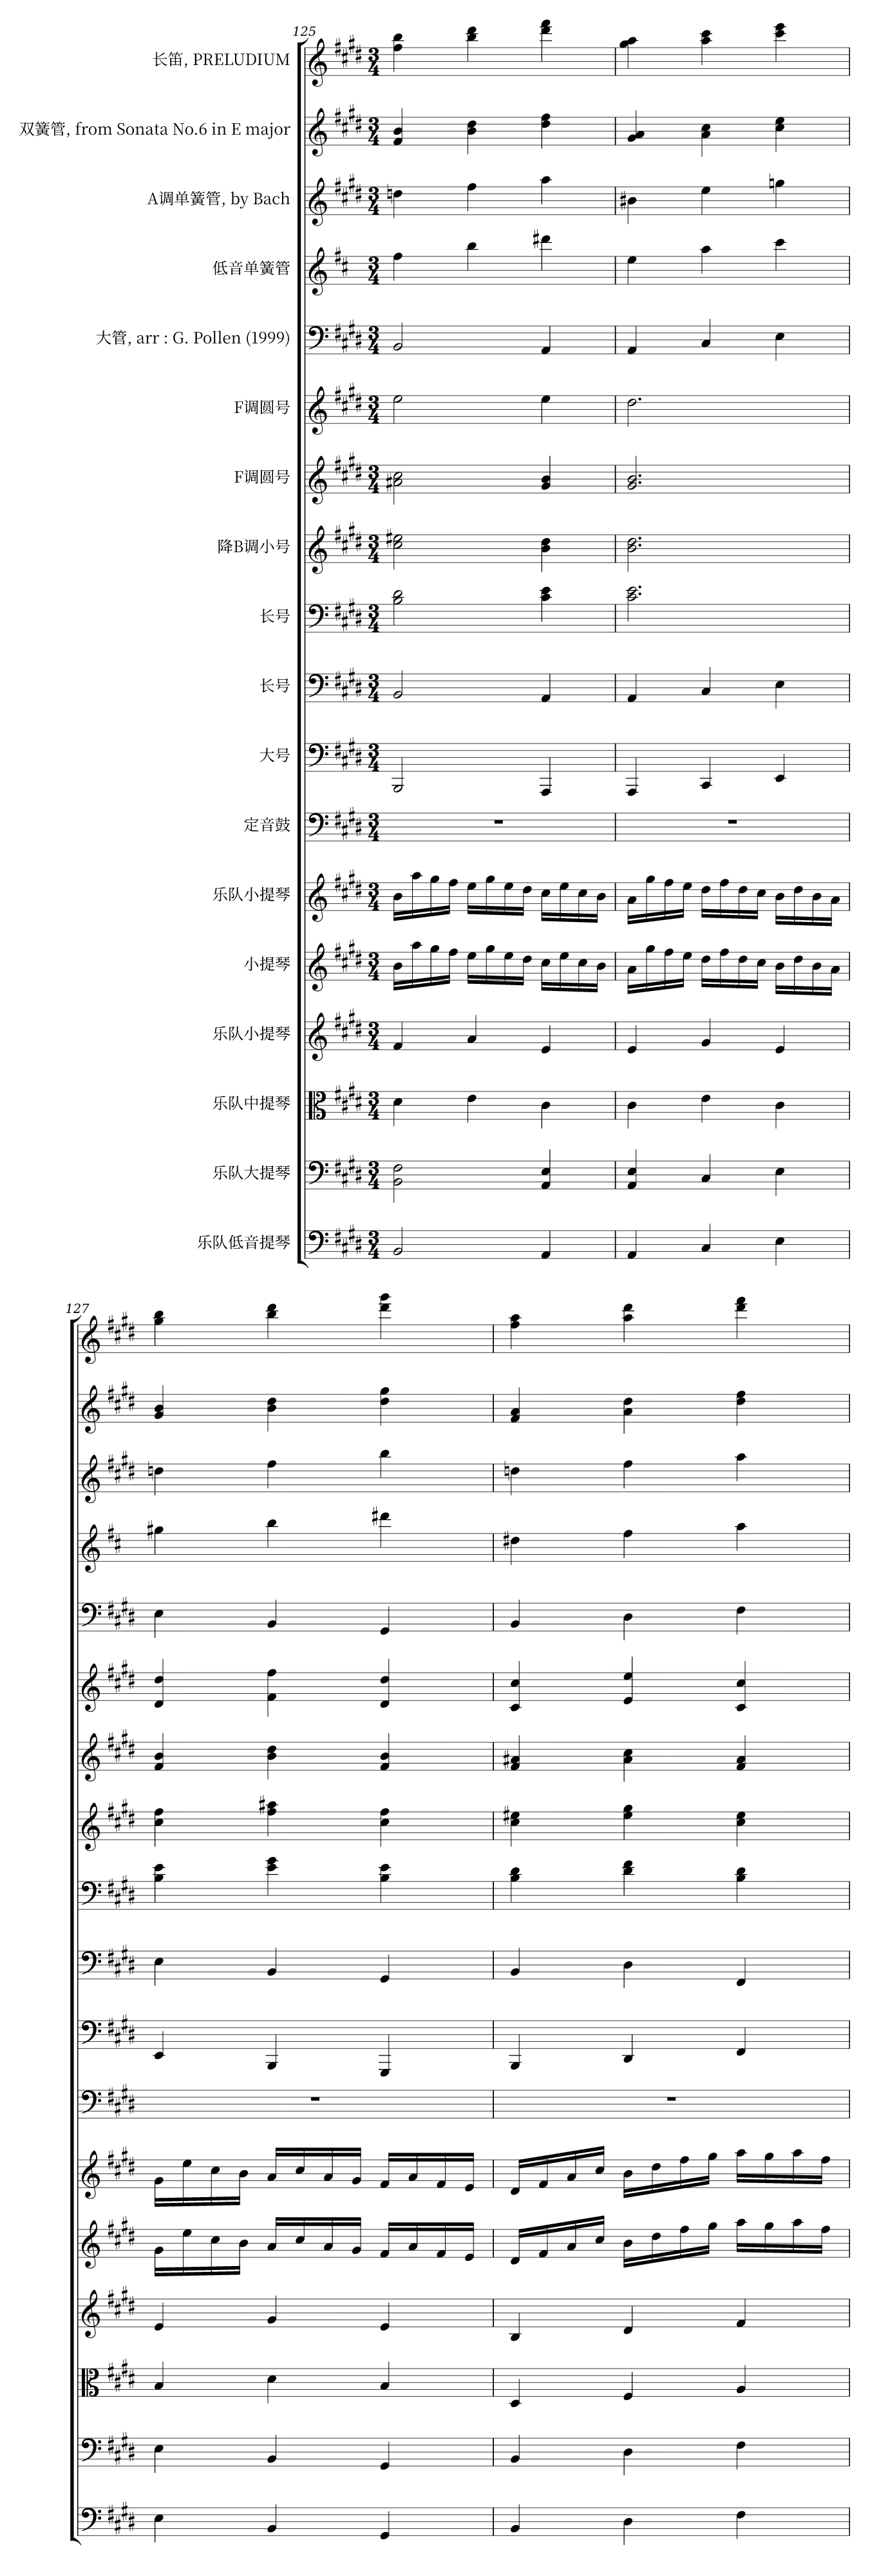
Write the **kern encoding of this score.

**kern	**kern	**kern	**kern	**kern	**kern	**kern	**kern	**kern	**kern	**kern	**kern	**kern	**kern	**kern	**kern	**kern	**kern
*part18	*part17	*part16	*part15	*part14	*part13	*part12	*part11	*part10	*part9	*part8	*part7	*part6	*part5	*part4	*part3	*part2	*part1
*staff18	*staff17	*staff16	*staff15	*staff14	*staff13	*staff12	*staff11	*staff10	*staff9	*staff8	*staff7	*staff6	*staff5	*staff4	*staff3	*staff2	*staff1
*I"乐队低音提琴	*I"乐队大提琴	*I"乐队中提琴	*I"乐队小提琴	*I"小提琴	*I"乐队小提琴	*I"定音鼓	*I"大号	*I"长号	*I"长号	*I"降B调小号	*I"F调圆号	*I"F调圆号	*I"大管, arr : G. Pollen (1999)	*I"低音单簧管	*I"A调单簧管, by Bach	*I"双簧管, from Sonata No.6 in E major	*I"长笛, PRELUDIUM
*clefF4	*clefF4	*clefC3	*clefG2	*clefG2	*clefG2	*clefF4	*clefF4	*clefF4	*clefF4	*clefG2	*clefG2	*clefG2	*clefF4	*clefG2	*clefG2	*clefG2	*clefG2
*ITrd7c12	*	*	*	*	*	*	*	*	*	*ITrd1c2	*ITrd4c7	*ITrd4c7	*	*ITrd8c14	*ITrd2c3	*	*
*k[f#c#g#d#]	*k[f#c#g#d#]	*k[f#c#g#d#]	*k[f#c#g#d#]	*k[f#c#g#d#]	*k[f#c#g#d#]	*k[f#c#g#d#]	*k[f#c#g#d#]	*k[f#c#g#d#]	*k[f#c#g#d#]	*k[f#c#]	*k[f#c#g#]	*k[f#c#g#]	*k[f#c#g#d#]	*k[f#c#]	*k[f#c#g#d#a#e#b#]	*k[f#c#g#d#]	*k[f#c#g#d#]
*M3/4	*M3/4	*M3/4	*M3/4	*M3/4	*M3/4	*M3/4	*M3/4	*M3/4	*M3/4	*M3/4	*M3/4	*M3/4	*M3/4	*M3/4	*M3/4	*M3/4	*M3/4
=125	=125	=125	=125	=125	=125	=125	=125	=125	=125	=125	=125	=125	=125	=125	=125	=125	=125
2BBB/	2BB\ 2F#\	4d#\	4f#/	16b\LL	16b\LL	2.r	2BBB/	2BB/	2B\ 2d#\	2b\ 2dd#X\	2d#X\ 2f#\	2a\	2BB/	4f#\	4bn\	4f#/ 4b/	4ff#\ 4bb\
.	.	.	.	16aa\	16aa\	.	.	.	.	.	.	.	.	.	.	.	.
.	.	.	.	16gg#\	16gg#\	.	.	.	.	.	.	.	.	.	.	.	.
.	.	.	.	16ff#\JJ	16ff#\JJ	.	.	.	.	.	.	.	.	.	.	.	.
.	.	4e\	4a/	16ee\LL	16ee\LL	.	.	.	.	.	.	.	.	4b\	4dd#\	4b\ 4dd#\	4bb\ 4ddd#\
.	.	.	.	16gg#\	16gg#\	.	.	.	.	.	.	.	.	.	.	.	.
.	.	.	.	16ee\	16ee\	.	.	.	.	.	.	.	.	.	.	.	.
.	.	.	.	16dd#\JJ	16dd#\JJ	.	.	.	.	.	.	.	.	.	.	.	.
4AAA/	4AA/ 4E/	4c#\	4e/	16cc#\LL	16cc#\LL	.	4AAA/	4AA/	4c#\ 4e\	4a\ 4cc#\	4c#/ 4e/	4a\	4AA/	4dd#X\	4ff#\	4dd#\ 4ff#\	4ddd#\ 4fff#\
.	.	.	.	16ee\	16ee\	.	.	.	.	.	.	.	.	.	.	.	.
.	.	.	.	16cc#\	16cc#\	.	.	.	.	.	.	.	.	.	.	.	.
.	.	.	.	16b\JJ	16b\JJ	.	.	.	.	.	.	.	.	.	.	.	.
=126	=126	=126	=126	=126	=126	=126	=126	=126	=126	=126	=126	=126	=126	=126	=126	=126	=126
4AAA/	4AA/ 4E/	4c#\	4e/	16a\LL	16a\LL	2.r	4AAA/	4AA/	2.c#\ 2.e\	2.a\ 2.cc#\	2.c#/ 2.e/	2.g#\	4AA/	4e\	4g##X\	4g#/ 4a/	4gg#\ 4aa\
.	.	.	.	16gg#\	16gg#\	.	.	.	.	.	.	.	.	.	.	.	.
.	.	.	.	16ff#\	16ff#\	.	.	.	.	.	.	.	.	.	.	.	.
.	.	.	.	16ee\JJ	16ee\JJ	.	.	.	.	.	.	.	.	.	.	.	.
4CC#/	4C#/	4e\	4g#/	16dd#\LL	16dd#\LL	.	4CC#/	4C#/	.	.	.	.	4C#/	4a\	4cc#\	4a\ 4cc#\	4aa\ 4ccc#\
.	.	.	.	16ff#\	16ff#\	.	.	.	.	.	.	.	.	.	.	.	.
.	.	.	.	16dd#\	16dd#\	.	.	.	.	.	.	.	.	.	.	.	.
.	.	.	.	16cc#\JJ	16cc#\JJ	.	.	.	.	.	.	.	.	.	.	.	.
4EE\	4E\	4c#\	4e/	16b\LL	16b\LL	.	4EE/	4E\	.	.	.	.	4E\	4cc#\	4een\	4cc#\ 4ee\	4ccc#\ 4eee\
.	.	.	.	16dd#\	16dd#\	.	.	.	.	.	.	.	.	.	.	.	.
.	.	.	.	16b\	16b\	.	.	.	.	.	.	.	.	.	.	.	.
.	.	.	.	16a\JJ	16a\JJ	.	.	.	.	.	.	.	.	.	.	.	.
!!LO:PB:g=z
=127	=127	=127	=127	=127	=127	=127	=127	=127	=127	=127	=127	=127	=127	=127	=127	=127	=127
4EE\	4E\	4B/	4e/	16g#\LL	16g#\LL	2.r	4EE/	4E\	4B\ 4e\	4b\ 4ee\	4B/ 4e/	4G#/ 4g#/	4E\	4g#X\	4bn\	4g#/ 4b/	4gg#\ 4bb\
.	.	.	.	16ee\	16ee\	.	.	.	.	.	.	.	.	.	.	.	.
.	.	.	.	16cc#\	16cc#\	.	.	.	.	.	.	.	.	.	.	.	.
.	.	.	.	16b\JJ	16b\JJ	.	.	.	.	.	.	.	.	.	.	.	.
4BBB/	4BB/	4d#\	4g#/	16a/LL	16a/LL	.	4BBB/	4BB/	4e\ 4g#\	4ee\ 4gg#X\	4e\ 4g#\	4B\ 4b\	4BB/	4b\	4dd#\	4b\ 4dd#\	4bb\ 4ddd#\
.	.	.	.	16cc#/	16cc#/	.	.	.	.	.	.	.	.	.	.	.	.
.	.	.	.	16a/	16a/	.	.	.	.	.	.	.	.	.	.	.	.
.	.	.	.	16g#/JJ	16g#/JJ	.	.	.	.	.	.	.	.	.	.	.	.
4GGG#/	4GG#/	4B/	4e/	16f#/LL	16f#/LL	.	4GGG#/	4GG#/	4B\ 4e\	4b\ 4ee\	4B/ 4e/	4G#/ 4g#/	4GG#/	4dd#X\	4gg#\	4dd#\ 4gg#\	4ddd#\ 4ggg#\
.	.	.	.	16a/	16a/	.	.	.	.	.	.	.	.	.	.	.	.
.	.	.	.	16f#/	16f#/	.	.	.	.	.	.	.	.	.	.	.	.
.	.	.	.	16e/JJ	16e/JJ	.	.	.	.	.	.	.	.	.	.	.	.
=128	=128	=128	=128	=128	=128	=128	=128	=128	=128	=128	=128	=128	=128	=128	=128	=128	=128
4BBB/	4BB/	4D#/	4B/	16d#/LL	16d#/LL	2.r	4BBB/	4BB/	4B\ 4d#\	4b\ 4dd#X\	4B/ 4d#X/	4F#/ 4f#/	4BB/	4d#X\	4bn\	4f#/ 4a/	4ff#\ 4aa\
.	.	.	.	16f#/	16f#/	.	.	.	.	.	.	.	.	.	.	.	.
.	.	.	.	16a/	16a/	.	.	.	.	.	.	.	.	.	.	.	.
.	.	.	.	16cc#/JJ	16cc#/JJ	.	.	.	.	.	.	.	.	.	.	.	.
4DD#\	4D#\	4F#/	4d#/	16b\LL	16b\LL	.	4DD#/	4D#\	4d#\ 4f#\	4dd#\ 4ff#\	4d#\ 4f#\	4A/ 4a/	4D#\	4f#\	4dd#\	4a\ 4dd#\	4aa\ 4ddd#\
.	.	.	.	16dd#\	16dd#\	.	.	.	.	.	.	.	.	.	.	.	.
.	.	.	.	16ff#\	16ff#\	.	.	.	.	.	.	.	.	.	.	.	.
.	.	.	.	16gg#\JJ	16gg#\JJ	.	.	.	.	.	.	.	.	.	.	.	.
4FF#\	4F#\	4A/	4f#/	16aa\LL	16aa\LL	.	4FF#/	4FF#/	4B\ 4d#\	4b\ 4dd#\	4B/ 4d#/	4F#/ 4f#/	4F#\	4a\	4ff#\	4dd#\ 4ff#\	4ddd#\ 4fff#\
.	.	.	.	16gg#\	16gg#\	.	.	.	.	.	.	.	.	.	.	.	.
.	.	.	.	16aa\	16aa\	.	.	.	.	.	.	.	.	.	.	.	.
.	.	.	.	16ff#\JJ	16ff#\JJ	.	.	.	.	.	.	.	.	.	.	.	.
=	=	=	=	=	=	=	=	=	=	=	=	=	=	=	=	=	=
*-	*-	*-	*-	*-	*-	*-	*-	*-	*-	*-	*-	*-	*-	*-	*-	*-	*-
